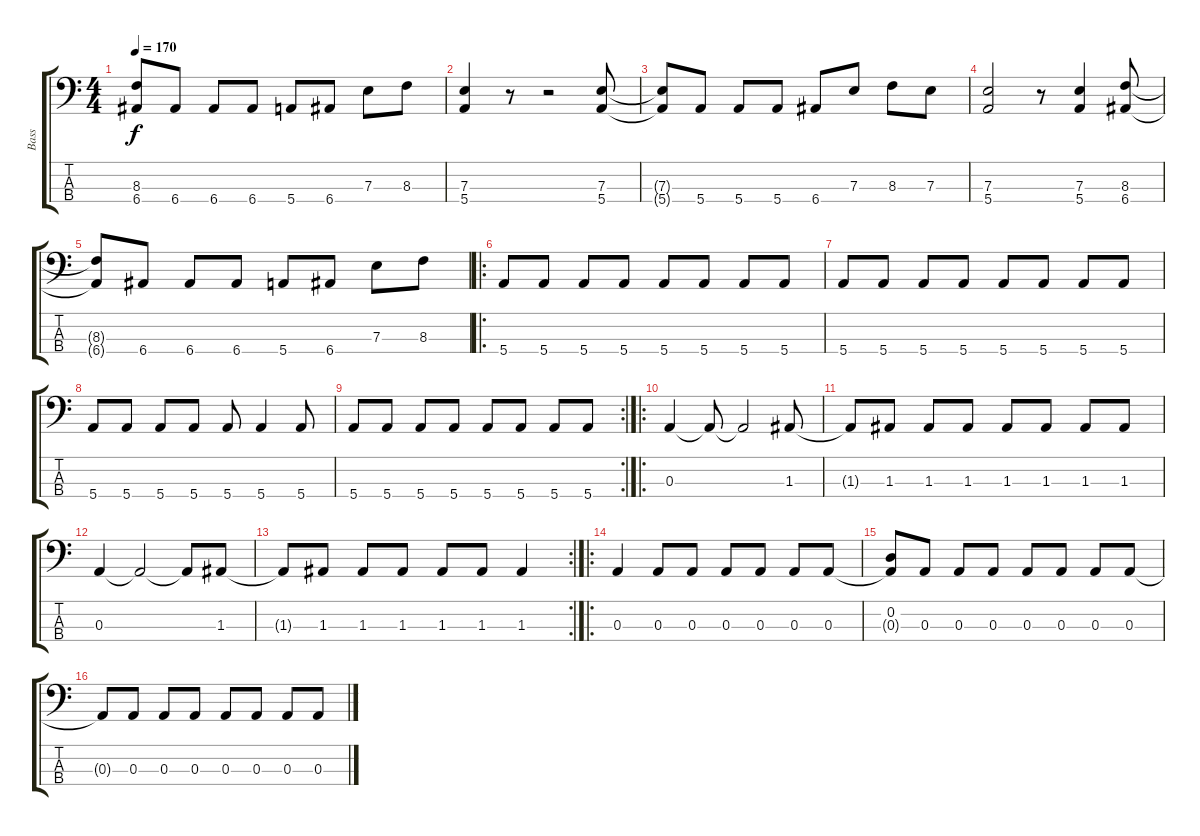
\track ("Bass" "Bass") {instrument electricbassfinger}
\staff {score tabs}
\tuning (G2 D2 A1 E1) {hide}
\ts (4 4)
\tempo 170
\clef f4
\ks c
(8.3{t} 6.4{t}).8{dy f} 6.4.8 6.4.8 6.4.8 5.4.8 6.4.8 7.3.8 8.3.8 |
(7.3 5.4).4 r.8 r.2 (7.3 5.4).8 |
(7.3{t} 5.4{t}).8 5.4.8 5.4.8 5.4.8 6.4.8 7.3.8 8.3.8 7.3.8 |
(7.3 5.4).2 r.8 (7.3 5.4).4 (8.3 6.4).8 |
(8.3{t} 6.4{t}).8 6.4.8 6.4.8 6.4.8 5.4.8 6.4.8 7.3.8 8.3.8 |
\ro
5.4.8 5.4.8 5.4.8 5.4.8 5.4.8 5.4.8 5.4.8 5.4.8 |
5.4.8 5.4.8 5.4.8 5.4.8 5.4.8 5.4.8 5.4.8 5.4.8 |
5.4.8 5.4.8 5.4.8 5.4.8 5.4.8 5.4.4 5.4.8 |
\rc 2
5.4.8 5.4.8 5.4.8 5.4.8 5.4.8 5.4.8 5.4.8 5.4.8 |
\ro
0.3.4 0.3{t}.8 0.3{t}.2 1.3.8 |
1.3{t}.8 1.3.8 1.3.8 1.3.8 1.3.8 1.3.8 1.3.8 1.3.8 |
0.3.4 0.3{t}.2 0.3{t}.8 1.3.8 |
\rc 2
1.3{t}.8 1.3.8 1.3.8 1.3.8 1.3.8 1.3.8 1.3.4 |
\ro
0.3.4 0.3.8 0.3.8 0.3.8 0.3.8 0.3.8 0.3.8 |
(0.2 0.3{t}).8 0.3.8 0.3.8 0.3.8 0.3.8 0.3.8 0.3.8 0.3.8 |
0.3{t}.8 0.3.8 0.3.8 0.3.8 0.3.8 0.3.8 0.3.8 0.3.8
